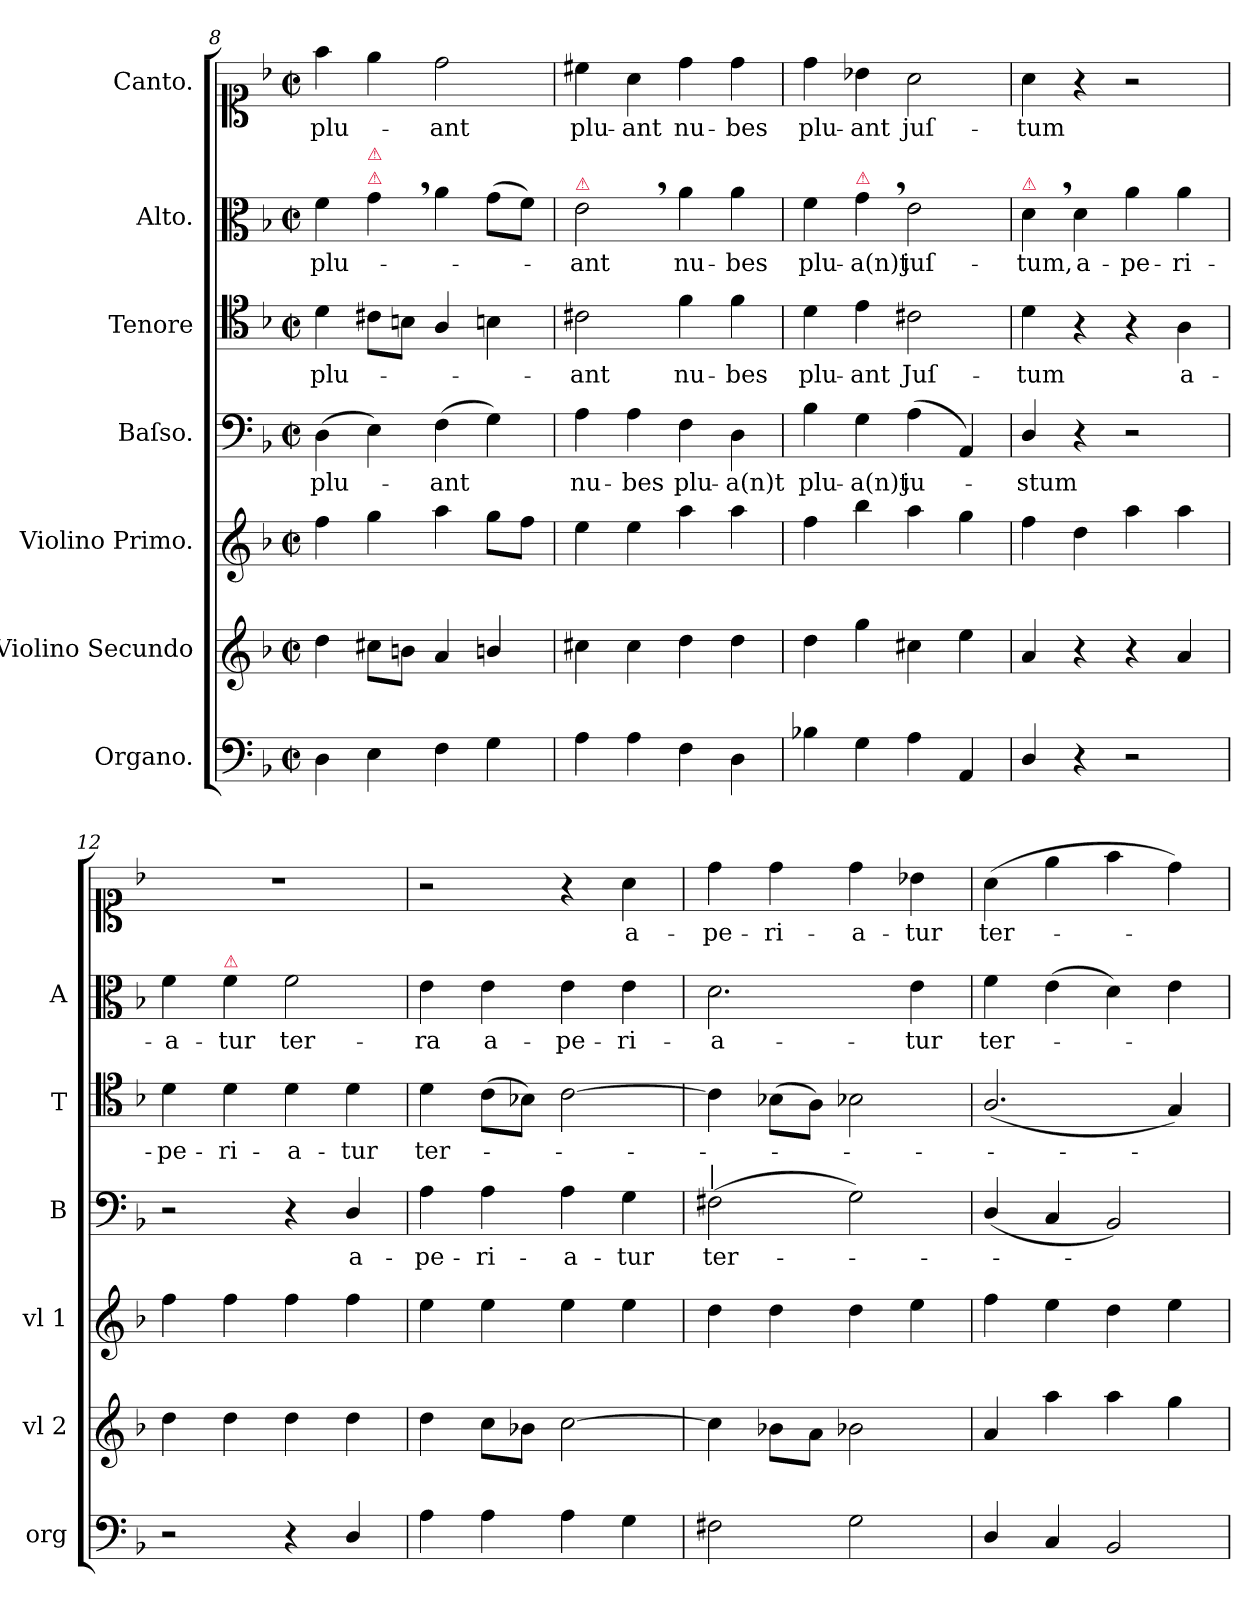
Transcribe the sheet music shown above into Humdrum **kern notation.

**kern	**kern	**kern	**kern	**text	**kern	**text	**kern	**text	**kern	**text
*part7	*part6	*part5	*part4	*part4	*part3	*part3	*part2	*part2	*part1	*part1
*staff7	*staff6	*staff5	*staff4	*staff4	*staff3	*staff3	*staff2	*staff2	*staff1	*staff1
*I"Organo.	*I"Violino Secundo	*I"Violino Primo.	*I"Baſso.	*	*I"Tenore	*	*I"Alto.	*	*I"Canto.	*
*I'org	*I'vl 2	*I'vl 1	*I'B	*	*I'T	*	*I'A	*	*	*
*clefF4	*clefG2	*clefG2	*clefF4	*	*clefC4	*	*clefC3	*	*clefC1	*
*k[b-]	*k[b-]	*k[b-]	*k[b-]	*	*k[b-]	*	*k[b-]	*	*k[b-]	*
*M2/2	*M2/2	*M2/2	*M2/2	*	*M2/2	*	*M2/2	*	*M2/2	*
*met(c|)	*met(c|)	*met(c|)	*met(c|)	*	*met(c|)	*	*met(c|)	*	*met(c|)	*
=8	=8	=8	=8	=8	=8	=8	=8	=8	=8	=8
4D\	4dd\	4ff\	(4D\	plu-	4d\	plu-	4f\	plu-	4ff\	plu-
!	!	!	!	!	!	!	!LO:TX:a:color=crimson:t=⚠	!	!	!
!	!	!	!	!	!	!	!LO:TX:a:color=crimson:t=⚠	!	!	!
4E\	8cc#X\L	4gg\	4E\)	.	8c#X\L	.	4g,\	.	4ee\	.
.	8bn\J	.	.	.	8Bn\J	.	.	.	.	.
4F\	4a/	4aa\	(4F\	-ant	4A/	.	4a\	.	2dd\	-ant
4G\	4bn/	8gg\L	4G\)	.	4Bn\	.	(8g\L	.	.	.
.	.	8ff\J	.	.	.	.	8f\J)	.	.	.
=9	=9	=9	=9	=9	=9	=9	=9	=9	=9	=9
!	!	!	!	!	!	!	!LO:TX:a:color=crimson:t=⚠	!	!	!
4A\	4cc#X\	4ee\	4A\	nu-	2c#X\	-ant	2e,\	-ant	4cc#X\	plu-
4A\	4cc#\	4ee\	4A\	-bes	.	.	.	.	4a\	-ant
4F\	4dd\	4aa\	4F\	plu-	4f\	nu-	4a\	nu-	4dd\	nu-
4D\	4dd\	4aa\	4D\	-a(n)t	4f\	-bes	4a\	-bes	4dd\	-bes
=10	=10	=10	=10	=10	=10	=10	=10	=10	=10	=10
!	!	!	!	!LO:LY:i	!	!	!	!	!	!
4B-X\	4dd\	4ff\	4B-\	plu-	4d\	plu-	4f\	plu-	4dd\	plu-
!	!	!	!	!	!	!	!LO:TX:a:color=crimson:t=⚠	!	!	!
!	!	!	!	!LO:LY:i	!	!	!	!	!	!
4G\	4gg\	4bb-\	4G\	-a(n)t	4e\	-ant	4g,\	-a(n)t	4b-X\	-ant
4A\	4cc#X\	4aa\	(4A\	ju-	2c#X\	Juſ-	2e\	juſ-	2a\	juſ-
4AA/	4ee\	4gg\	4AA/)	.	.	.	.	.	.	.
=11	=11	=11	=11	=11	=11	=11	=11	=11	=11	=11
!	!	!	!	!	!	!	!LO:TX:a:color=crimson:t=⚠	!	!	!
4D/	4a/	4ff\	4D/	-stum	4d\	-tum	4d,\	-tum,	4a\	-tum
4r	4r	4dd\	4r	.	4r	.	4d\	a-	4r	.
2r	4r	4aa\	2r	.	4r	.	4a\	-pe-	2r	.
.	4a/	4aa\	.	.	4A\	a-	4a\	-ri-	.	.
=12	=12	=12	=12	=12	=12	=12	=12	=12	=12	=12
2r	4dd\	4ff\	2r	.	4d\	-pe-	4f\	-a-	1r	.
!	!	!	!	!	!	!	!LO:TX:a:color=crimson:t=⚠	!	!	!
.	4dd\	4ff\	.	.	4d\	-ri-	4f\	-tur	.	.
4r	4dd\	4ff\	4r	.	4d\	-a-	2f\	ter-	.	.
4D/	4dd\	4ff\	4D/	a-	4d\	-tur	.	.	.	.
=13	=13	=13	=13	=13	=13	=13	=13	=13	=13	=13
4A\	4dd\	4ee\	4A\	-pe-	4d\	ter-	4e\	-ra	2r	.
4A\	8cc\L	4ee\	4A\	-ri-	(8c\L	.	4e\	a-	.	.
.	8b-X\J	.	.	.	8B-X\J)	.	.	.	.	.
4A\	[2cc\	4ee\	4A\	-a-	[2c\	.	4e\	-pe-	4r	.
4G\	.	4ee\	4G\	-tur	.	.	4e\	-ri-	4a\	a-
=14	=14	=14	=14	=14	=14	=14	=14	=14	=14	=14
!	!	!	!LO:TX:a:t=|	!	!	!	!	!	!	!
2F#X\	4cc\]	4dd\	(2F#X\	ter-	4c\]	.	2.d\	-a-	4dd\	-pe-
.	8b-X\L	4dd\	.	.	(8B-X\L	.	.	.	4dd\	-ri-
.	8a\J	.	.	.	8A\J)	.	.	.	.	.
2G\	2b-X\	4dd\	2G\)	.	2B-X\	.	.	.	4dd\	-a-
.	.	4ee\	.	.	.	.	4e\	-tur	4b-X\	-tur
=15	=15	=15	=15	=15	=15	=15	=15	=15	=15	=15
4D/	4a/	4ff\	(4D/	.	(2.A/	.	4f\	ter-	(4a\	ter-
4C/	4aa\	4ee\	4C/	.	.	.	(4e\	.	4ee\	.
2BB-/	4aa\	4dd\	2BB-/)	.	.	.	4d\)	.	4ff\	.
.	4gg\	4ee\	.	.	4G/)	.	4e\	.	4dd\)	.
=	=	=	=	=	=	=	=	=	=	=
*-	*-	*-	*-	*-	*-	*-	*-	*-	*-	*-
